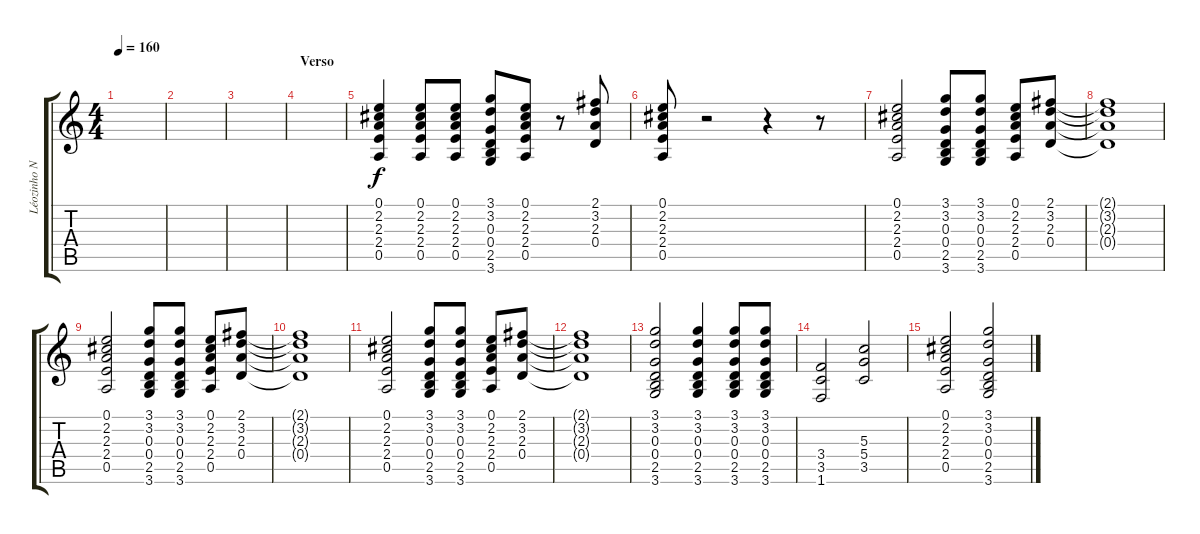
\track ("Léozinho Nastácia" "Léozinho N") {instrument electricguitarclean}
\staff {score tabs}
\tuning (E4 B3 G3 D3 A2 E2) {hide}
\ts (4 4)
\tempo 160
\clef g2
\ks c
|
|
|
\section ("" "Verso")
|
(0.1 2.2 2.3 2.4 0.5).4 (0.1 2.2 2.3 2.4 0.5).8 (0.1 2.2 2.3 2.4 0.5).8 (3.1 3.2 0.3 0.4 2.5 3.6).8 (0.1 2.2 2.3 2.4 0.5).8 r.8 (2.1 3.2 2.3 0.4).8 |
(0.1 2.2 2.3 2.4 0.5).8 r.2 r.4 r.8 |
(0.1 2.2 2.3 2.4 0.5).2 (3.1 3.2 0.3 0.4 2.5 3.6).8 (3.1 3.2 0.3 0.4 2.5 3.6).8 (0.1 2.2 2.3 2.4 0.5).8 (2.1 3.2 2.3 0.4).8 |
(2.1{t} 3.2{t} 2.3{t} 0.4{t}).1 |
(0.1 2.2 2.3 2.4 0.5).2 (3.1 3.2 0.3 0.4 2.5 3.6).8 (3.1 3.2 0.3 0.4 2.5 3.6).8 (0.1 2.2 2.3 2.4 0.5).8 (2.1 3.2 2.3 0.4).8 |
(2.1{t} 3.2{t} 2.3{t} 0.4{t}).1 |
(0.1 2.2 2.3 2.4 0.5).2 (3.1 3.2 0.3 0.4 2.5 3.6).8 (3.1 3.2 0.3 0.4 2.5 3.6).8 (0.1 2.2 2.3 2.4 0.5).8 (2.1 3.2 2.3 0.4).8 |
(2.1{t} 3.2{t} 2.3{t} 0.4{t}).1 |
(3.1 3.2 0.3 0.4 2.5 3.6).2 (3.1 3.2 0.3 0.4 2.5 3.6).4 (3.1 3.2 0.3 0.4 2.5 3.6).8 (3.1 3.2 0.3 0.4 2.5 3.6).8 |
(3.4 3.5 1.6).2 (5.3 5.4 3.5).2 |
(0.1 2.2 2.3 2.4 0.5).2 (3.1 3.2 0.3 0.4 2.5 3.6).2
